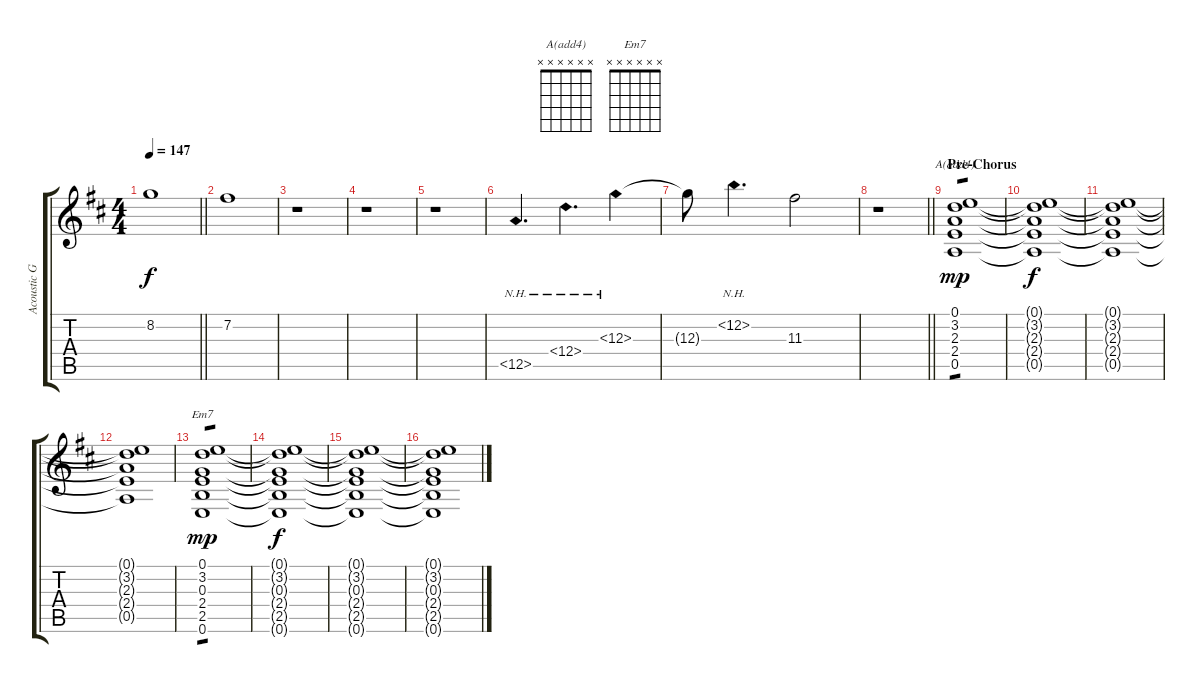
\track ("Acoustic Guitar" "Acoustic G") {instrument acousticguitarsteel}
\staff {score tabs}
\tuning (E4 B3 G3 D3 A2 E2) {hide}
\chord ("A(add4)" x x x x x x)
\chord ("Em7" x x x x x x)
\ts (4 4)
\tempo 147
\clef g2
\barLineRight lightlight
\ks d
8.2.1{dy f} |
7.2.1 |
r.1 |
r.1 |
r.1 |
12.5{nh}.4{d} 12.4{nh}.4{d} 12.3{nh}.4 |
12.3{t}.8 12.2{nh}.4{d} 11.3.2 |
\barLineRight lightlight
r.1 |
\section ("" "Pre-Chorus")
(0.1 3.2 2.3 2.4 0.5).1{ch "A(add4)" tp 1 dy mp} |
(0.1{t} 3.2{t} 2.3{t} 2.4{t} 0.5{t}).1{dy f} |
(0.1{t} 3.2{t} 2.3{t} 2.4{t} 0.5{t}).1 |
(0.1{t} 3.2{t} 2.3{t} 2.4{t} 0.5{t}).1 |
(0.1 3.2 0.3 2.4 2.5 0.6).1{ch "Em7" tp 1 dy mp} |
(0.1{t} 3.2{t} 0.3{t} 2.4{t} 2.5{t} 0.6{t}).1{dy f} |
(0.1{t} 3.2{t} 0.3{t} 2.4{t} 2.5{t} 0.6{t}).1 |
(0.1{t} 3.2{t} 0.3{t} 2.4{t} 2.5{t} 0.6{t}).1
